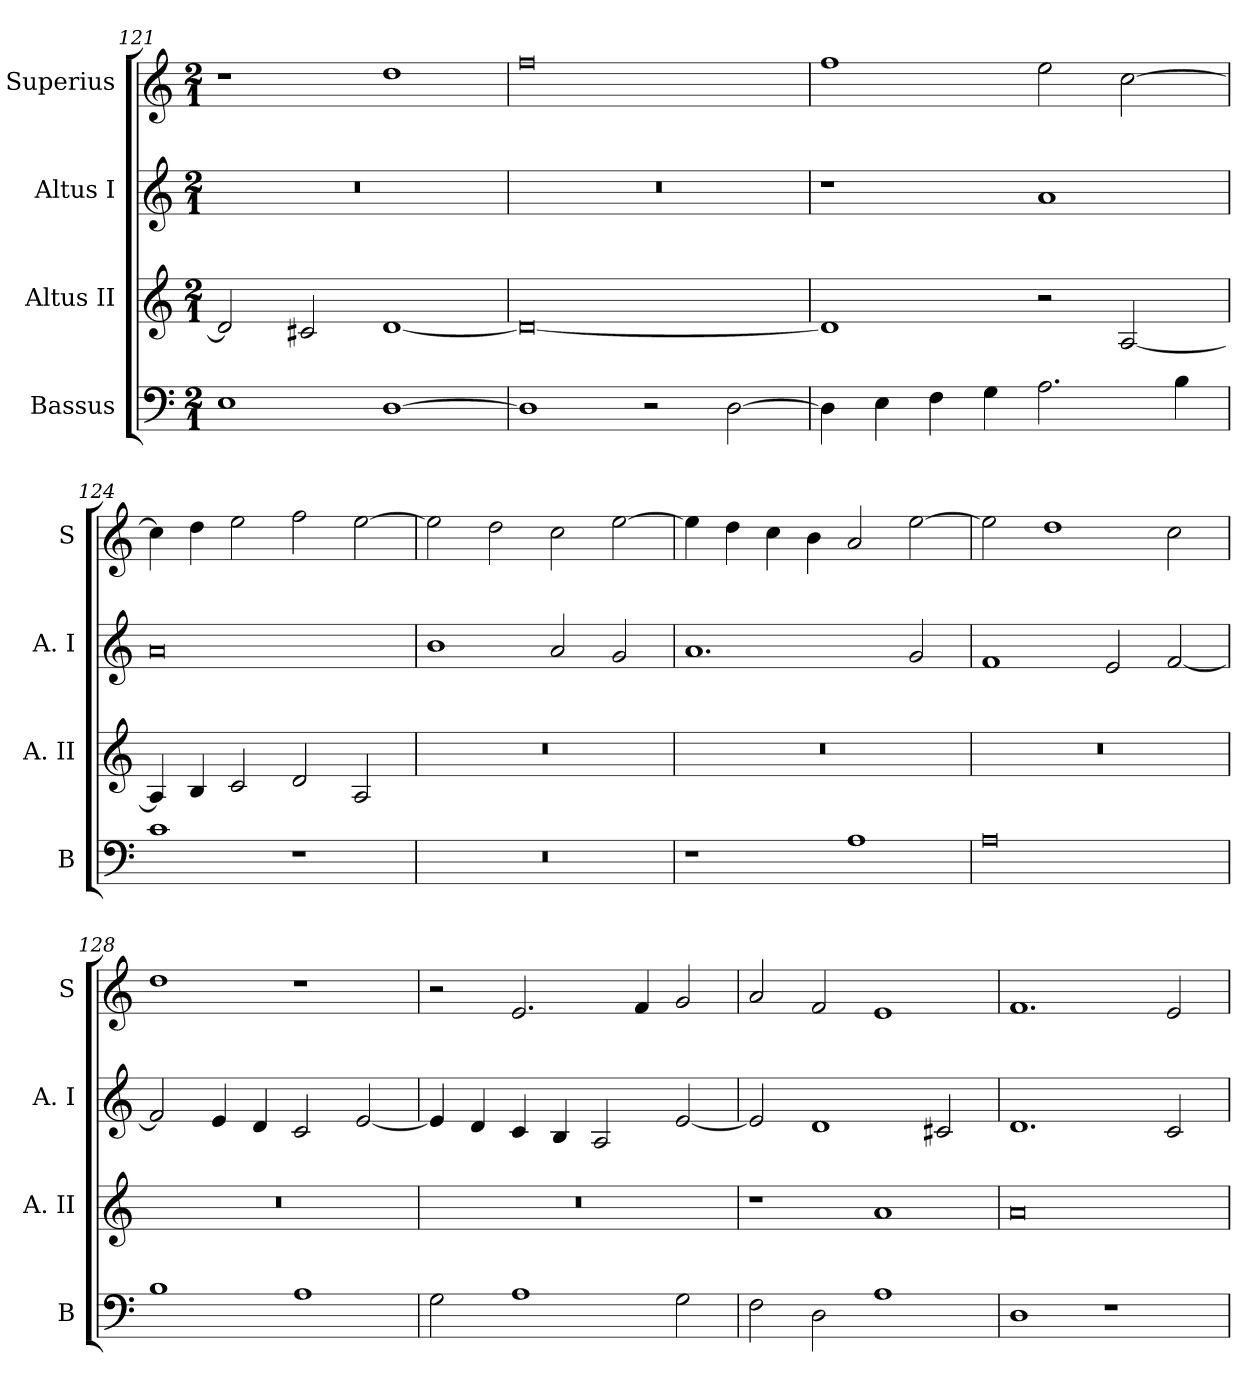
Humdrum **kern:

**kern	**kern	**kern	**kern
*part4	*part3	*part2	*part1
*staff4	*staff3	*staff2	*staff1
*I"Bassus	*I"Altus II	*I"Altus I	*I"Superius
*I'B	*I'A. II	*I'A. I	*I'S
*clefF4	*clefG2	*clefG2	*clefG2
*k[]	*k[]	*k[]	*k[]
*C:	*C:	*C:	*C:
*M2/1	*M2/1	*M2/1	*M2/1
=121	=121	=121	=121
1E	2d]	0r	1r
.	2c#X	.	.
[1D	[1d	.	1dd
=122	=122	=122	=122
1D]	0d_	0r	0ff
2r	.	.	.
[2D	.	.	.
=123	=123	=123	=123
4D]	1d]	1r	1ff
4E	.	.	.
4F	.	.	.
4G	.	.	.
2.A	2r	1a	2ee
.	[2A	.	[2cc
4B	.	.	.
=124	=124	=124	=124
1c	4A]	0a	4cc]
.	4B	.	4dd
.	2c	.	2ee
1r	2d	.	2ff
.	2A	.	[2ee
=125	=125	=125	=125
0r	0r	1b	2ee]
.	.	.	2dd
.	.	2a	2cc
.	.	2g	[2ee
=126	=126	=126	=126
1r	0r	1.a	4ee]
.	.	.	4dd
.	.	.	4cc
.	.	.	4b
1A	.	.	2a
.	.	2g	[2ee
=127	=127	=127	=127
0A	0r	1f	2ee]
.	.	.	1dd
.	.	2e	.
.	.	[2f	2cc
=128	=128	=128	=128
1B	0r	2f]	1dd
.	.	4e	.
.	.	4d	.
1A	.	2c	1r
.	.	[2e	.
=129	=129	=129	=129
2G	0r	4e]	2r
.	.	4d	.
1A	.	4c	2.e
.	.	4B	.
.	.	2A	.
.	.	.	4f
2G	.	[2e	2g
=130	=130	=130	=130
2F	1r	2e]	2a
2D	.	1d	2f
1A	1a	.	1e
.	.	2c#X	.
=131	=131	=131	=131
1D	0a	1.d	1.f
1r	.	.	.
.	.	2c	2e
=	=	=	=
*-	*-	*-	*-
